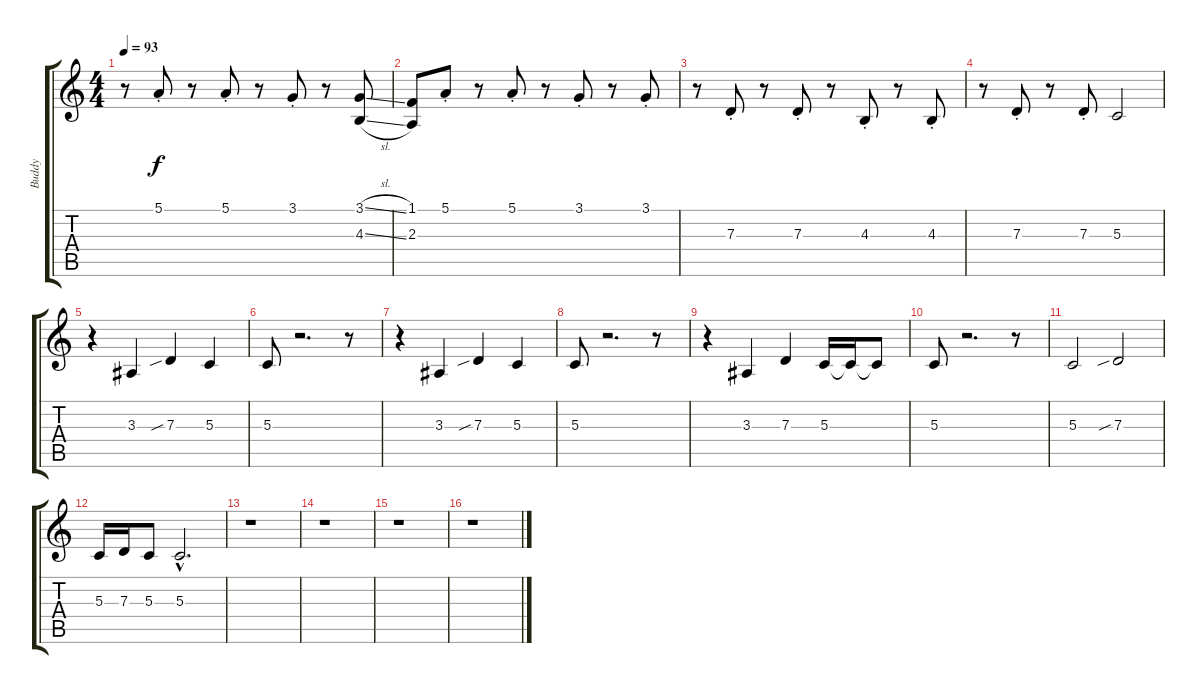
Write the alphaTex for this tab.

\track ("Buddy" "Buddy") {instrument trombone}
\staff {score tabs}
\tuning (E4 B3 G3 D3 A2 E2) {hide}
\ts (4 4)
\tempo 93
\clef g2
\ks c
r.8{dy f} 5.1{st}.8 r.8 5.1{st}.8 r.8 3.1{st}.8 r.8 (3.1{sl} 4.3{sl}).8 |
(1.1 2.3).8 5.1{st}.8 r.8 5.1{st}.8 r.8 3.1{st}.8 r.8 3.1{st}.8 |
r.8 7.3{st}.8 r.8 7.3{st}.8 r.8 4.3{st}.8 r.8 4.3{st}.8 |
r.8 7.3{st}.8 r.8 7.3{st}.8 5.3.2 |
r.4 3.3.4 7.3{sib}.4 5.3.4 |
5.3.8 r.2{d} r.8 |
r.4 3.3.4 7.3{sib}.4 5.3.4 |
5.3.8 r.2{d} r.8 |
r.4 3.3.4 7.3.4 5.3.16 5.3{t}.16 5.3{t}.8 |
5.3.8 r.2{d} r.8 |
5.3.2 7.3{sib}.2 |
5.3.16 7.3.16 5.3.8 5.3{hac}.2{d} |
r.1 |
r.1 |
r.1 |
r.1
